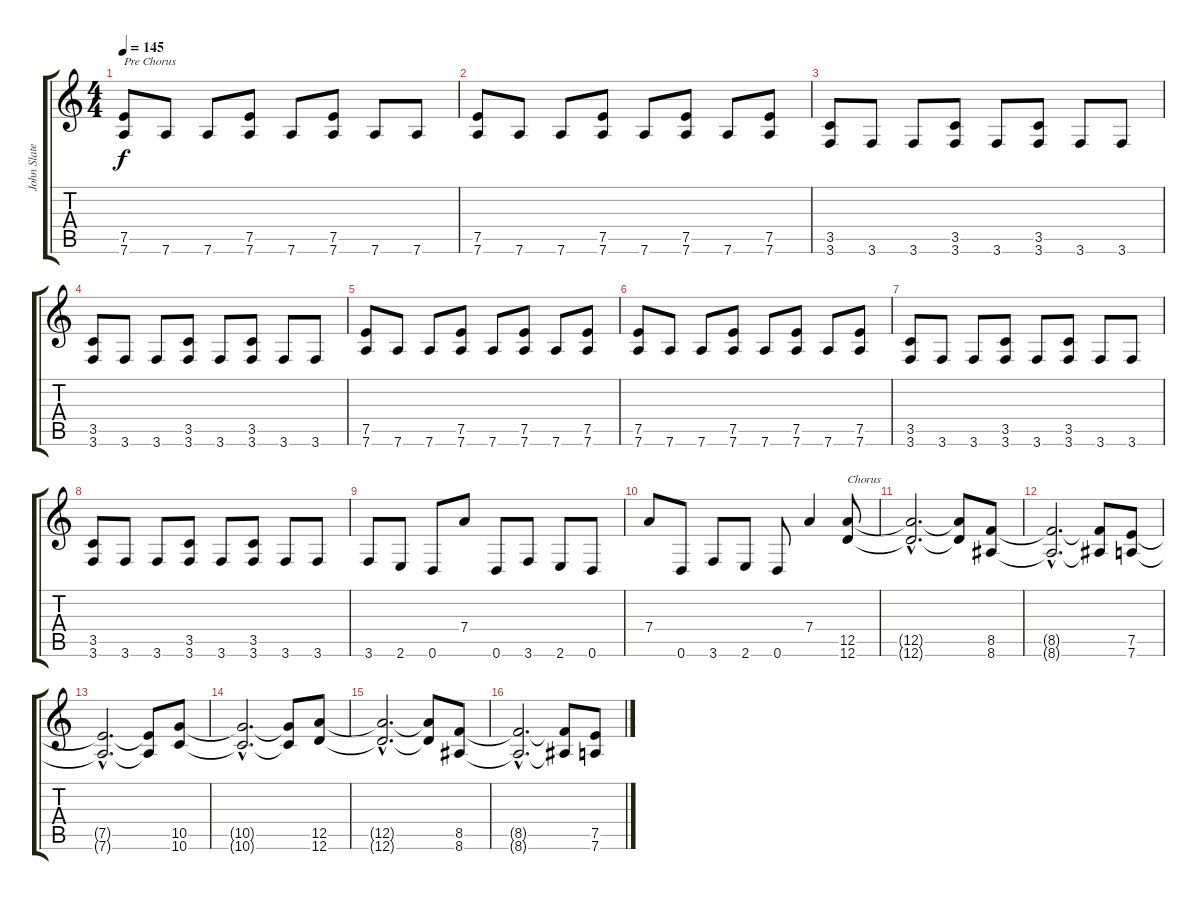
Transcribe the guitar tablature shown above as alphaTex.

\track ("John Slater" "John Slate") {instrument distortionguitar}
\staff {score tabs}
\tuning (E4 B3 G3 D3 A2 D2) {hide}
\ts (4 4)
\tempo 145
\clef g2
\ks c
(7.5 7.6).8{txt "Pre Chorus" dy f} 7.6.8 7.6.8 (7.5 7.6).8 7.6.8 (7.5 7.6).8 7.6.8 7.6.8 |
(7.5 7.6).8 7.6.8 7.6.8 (7.5 7.6).8 7.6.8 (7.5 7.6).8 7.6.8 (7.5 7.6).8 |
(3.5 3.6).8 3.6.8 3.6.8 (3.5 3.6).8 3.6.8 (3.5 3.6).8 3.6.8 3.6.8 |
(3.5 3.6).8 3.6.8 3.6.8 (3.5 3.6).8 3.6.8 (3.5 3.6).8 3.6.8 3.6.8 |
(7.5 7.6).8 7.6.8 7.6.8 (7.5 7.6).8 7.6.8 (7.5 7.6).8 7.6.8 (7.5 7.6).8 |
(7.5 7.6).8 7.6.8 7.6.8 (7.5 7.6).8 7.6.8 (7.5 7.6).8 7.6.8 (7.5 7.6).8 |
(3.5 3.6).8 3.6.8 3.6.8 (3.5 3.6).8 3.6.8 (3.5 3.6).8 3.6.8 3.6.8 |
(3.5 3.6).8 3.6.8 3.6.8 (3.5 3.6).8 3.6.8 (3.5 3.6).8 3.6.8 3.6.8 |
3.6.8 2.6.8 0.6.8 7.4.8 0.6.8 3.6.8 2.6.8 0.6.8 |
7.4.8 0.6.8 3.6.8 2.6.8 0.6.8 7.4.4 (12.5 12.6).8{txt "Chorus"} |
(12.5{hac t} 12.6{hac t}).2{d} (12.5{t} 12.6{t}).8 (8.5 8.6).8 |
(8.5{hac t} 8.6{hac t}).2{d} (8.5{t} 8.6{t}).8 (7.5 7.6).8 |
(7.5{hac t} 7.6{hac t}).2{d} (7.5{t} 7.6{t}).8 (10.5 10.6).8 |
(10.5{hac t} 10.6{hac t}).2{d} (10.5{t} 10.6{t}).8 (12.5 12.6).8 |
(12.5{hac t} 12.6{hac t}).2{d} (12.5{t} 12.6{t}).8 (8.5 8.6).8 |
(8.5{hac t} 8.6{hac t}).2{d} (8.5{t} 8.6{t}).8 (7.5 7.6).8
